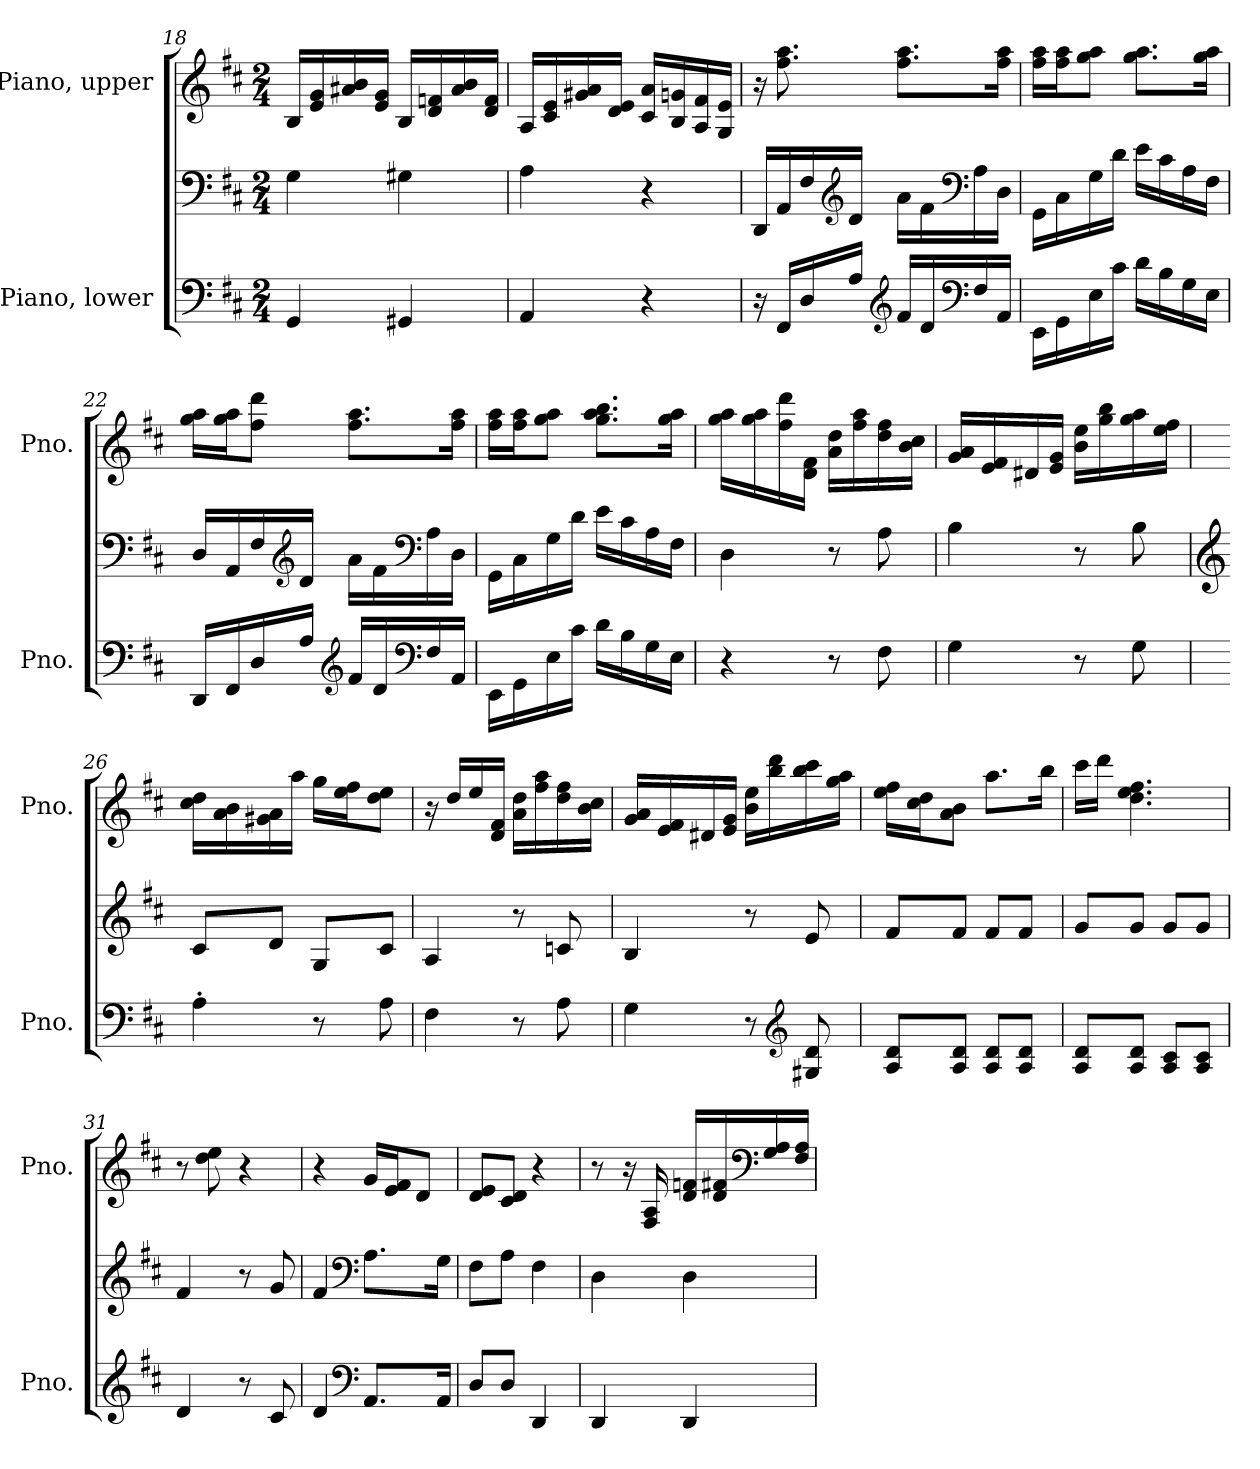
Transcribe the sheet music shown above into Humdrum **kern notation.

**kern	**kern	**kern
*part2	*part2	*part1
*staff3	*staff2	*staff1
*I"Piano, lower	*	*I"Piano, upper
*I'Pno.	*	*I'Pno.
*clefF4	*clefF4	*clefG2
*k[f#c#]	*k[f#c#]	*k[f#c#]
*M2/4	*M2/4	*M2/4
=18	=18	=18
4GG/	4G\	16B/LL
.	.	16e/ 16g/
.	.	16a#X/ 16b/
.	.	16e/ 16g/JJ
4GG#X/	4G#X\	16B/LL
.	.	16d/ 16fn/
.	.	16a#/ 16b/
.	.	16d/ 16f/JJ
=19	=19	=19
4AA/	4A\	16A/LL
.	.	16c#/ 16e/
.	.	16g#X/ 16a/
.	.	16d/ 16e/JJ
4r	4r	16c#/ 16a/LL
.	.	16B/ 16gn/
.	.	16A/ 16f#/
.	.	16G/ 16e/JJ
!!LO:LB:g=z
=20	=20	=20
16r	16DD/LL	16r
16FF#/LL	16AA/	8.ff#\ 8.aa\
16D/	16F#/	.
*	*clefG2	*
16A/JJ	16d/JJ	.
*clefG2	*	*
16f#/LL	16a\LL	8.ff#\ 8.aa\L
16d/	16f#\	.
*clefF4	*clefF4	*
16F#/	16A\	.
16AA/JJ	16D\JJ	16ff#\ 16aa\Jk
=21	=21	=21
16EE\LL	16GG\LL	16ff#\ 16aa\LL
16GG\	16C#\	16ff#\ 16aa\J
16E\	16G\	8gg\ 8aa\J
16c#\JJ	16d\JJ	.
16d\LL	16e\LL	8.gg\ 8.aa\L
16B\	16c#\	.
16G\	16A\	.
16E\JJ	16F#\JJ	16gg\ 16aa\Jk
=22	=22	=22
16DD/LL	16D/LL	16gg\ 16aa\LL
16FF#/	16AA/	16gg\ 16aa\J
16D/	16F#/	8ff#\ 8ddd\J
*	*clefG2	*
16A/JJ	16d/JJ	.
*clefG2	*	*
16f#/LL	16a\LL	8.ff#\ 8.aa\L
16d/	16f#\	.
*clefF4	*clefF4	*
16F#/	16A\	.
16AA/JJ	16D\JJ	16ff#\ 16aa\Jk
!!LO:LB:g=z
=23	=23	=23
16EE\LL	16GG\LL	16ff#\ 16aa\LL
16GG\	16C#\	16ff#\ 16aa\J
16E\	16G\	8gg\ 8aa\J
16c#\JJ	16d\JJ	.
16d\LL	16e\LL	8.gg\ 8.aa\ 8.bb\L
16B\	16c#\	.
16G\	16A\	.
16E\JJ	16F#\JJ	16gg\ 16aa\Jk
=24	=24	=24
4r	4D\	16gg\ 16aa\LL
.	.	16gg\ 16aa\
.	.	16ff#\ 16ddd\
.	.	16d\ 16f#\JJ
8r	8r	16a\ 16dd\LL
.	.	16ff#\ 16aa\
8F#\	8A\	16dd\ 16ff#\
.	.	16b\ 16cc#\JJ
=25	=25	=25
4G\	4B\	16g/ 16a/LL
.	.	16e/ 16f#/
.	.	16d#X/
.	.	16e/ 16g/JJ
8r	8r	16b\ 16ee\LL
.	.	16gg\ 16bb\
8G\	8B\	16gg\ 16aa\
.	.	16ee\ 16ff#\JJ
!!LO:LB:g=z
=26	=26	=26
*	*clefG2	*
4A'\	8c#/L	16cc#\ 16dd\LL
.	.	16a\ 16b\
.	8d/J	16g#X\ 16a\
.	.	16aa\JJ
8r	8G/L	16gg\LL
.	.	16ee\ 16ff#\J
8A\	8c#/J	8dd\ 8ee\J
=27	=27	=27
4F#\	4A/	16r
.	.	16dd/LL
.	.	16ee/
.	.	16d/ 16f#/JJ
8r	8r	16a\ 16dd\LL
.	.	16ff#\ 16aa\
8A\	8cn/	16dd\ 16ff#\
.	.	16b\ 16cc#\JJ
=28	=28	=28
4G\	4B/	16g/ 16a/LL
.	.	16e/ 16f#/
.	.	16d#X/
.	.	16e/ 16g/JJ
8r	8r	16b\ 16ee\LL
.	.	16bb\ 16ddd\
*clefG2	*	*
8G#X/ 8d/	8e/	16bb\ 16ccc#\
.	.	16gg\ 16aa\JJ
!!LO:PB:g=z
=29	=29	=29
8A/ 8d/L	8f#/L	16ee\ 16ff#\LL
.	.	16cc#\ 16dd\J
8A/ 8d/J	8f#/J	8a\ 8b\J
8A/ 8d/L	8f#/L	8.aa\L
8A/ 8d/J	8f#/J	.
.	.	16bb\Jk
=30	=30	=30
8A/ 8d/L	8g/L	16ccc#\LL
.	.	16ddd\JJ
8A/ 8d/J	8g/J	4.dd\ 4.ee\ 4.ff#\
8A/ 8c#/L	8g/L	.
8A/ 8c#/J	8g/J	.
=31	=31	=31
4d/	4f#/	8r
.	.	8dd\ 8ee\
8r	8r	4r
8c#/	8g/	.
=32	=32	=32
4d/	4f#/	4r
*clefF4	*clefF4	*
8.AA/L	8.A\L	16g/LL
.	.	16e/ 16f#/J
.	.	8d/J
16AA/Jk	16G\Jk	.
=33	=33	=33
8D/L	8F#\L	8d/ 8e/L
8D/J	8A\J	8c#/ 8d/J
4DD/	4F#\	4r
!!LO:LB:g=z
=34	=34	=34
4DD/	4D\	8r
.	.	16r
.	.	16F#/ 16A/
4DD/	4D\	16d/ 16fn/LL
.	.	16d/ 16f#X/
*	*	*clefF4
.	.	16G/ 16A/
.	.	16F#/ 16A/JJ
=	=	=
*-	*-	*-
